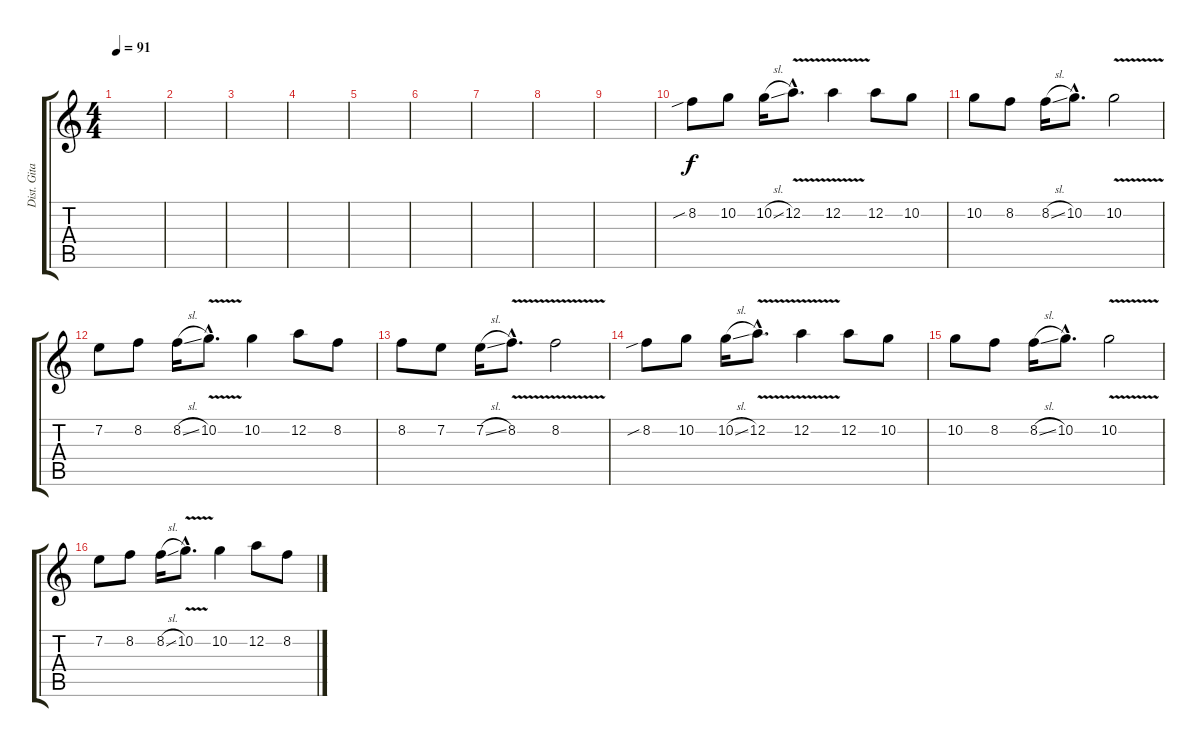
\track ("Dist. Gitar " "Dist. Gita") {instrument distortionguitar}
\staff {score tabs}
\tuning (D4 A3 F3 C3 G2 D2) {hide}
\ts (4 4)
\tempo 91
\clef g2
\ks c
|
|
|
|
|
|
|
|
|
8.2{sib}.8 10.2.8 10.2{sl}.16 12.2{v hac}.8{d} 12.2{v}.4 12.2.8 10.2.8 |
10.2.8 8.2.8 8.2{sl}.16 10.2{hac}.8{d} 10.2{v}.2 |
7.2.8 8.2.8 8.2{sl}.16 10.2{v hac}.8{d} 10.2.4 12.2.8 8.2.8 |
8.2.8 7.2.8 7.2{sl}.16 8.2{v hac}.8{d} 8.2{v}.2 |
8.2{sib}.8 10.2.8 10.2{sl}.16 12.2{v hac}.8{d} 12.2{v}.4 12.2.8 10.2.8 |
10.2.8 8.2.8 8.2{sl}.16 10.2{hac}.8{d} 10.2{v}.2 |
7.2.8 8.2.8 8.2{sl}.16 10.2{v hac}.8{d} 10.2.4 12.2.8 8.2.8
